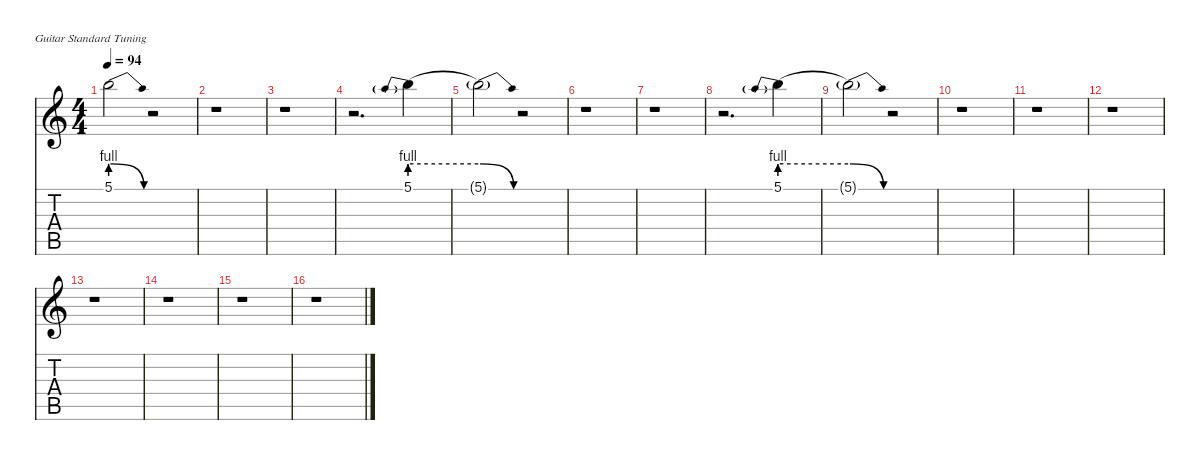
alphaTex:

\defaultSystemsLayout 4
\hideDynamics
\bracketExtendMode nobrackets
\singleTrackTrackNamePolicy hidden
\multiTrackTrackNamePolicy hidden
\otherSystemsTrackNameOrientation horizontal
\track ("overdub 2" "dist.guit.") {instrument distortionguitar}
\staff {score tabs}
\tuning (E4 B3 G3 D3 A2 E2)
\ts (4 4)
\tempo 94
\clef g2
\ks c
5.1{be (release 0 4 60 0) t}.2{dy f beam Down} r.2{beam Down} |
r.1{beam Down} |
r.1{beam Down} |
r.2{d beam Down} 5.1{be (prebend 0 4 60 4)}.4{dy mp beam Down} |
5.1{be (release 0 4 60 0) t}.2{dy f beam Down} r.2{beam Down} |
r.1{beam Down} |
r.1{beam Down} |
r.2{d beam Down} 5.1{be (prebend 0 4 60 4)}.4{dy mp beam Down} |
5.1{be (release 0 4 60 0) t}.2{dy f beam Down} r.2{beam Down} |
r.1{beam Down} |
r.1{beam Down} |
r.1{beam Down} |
r.1{beam Down} |
r.1{beam Down} |
r.1{beam Down} |
r.1{beam Down}
